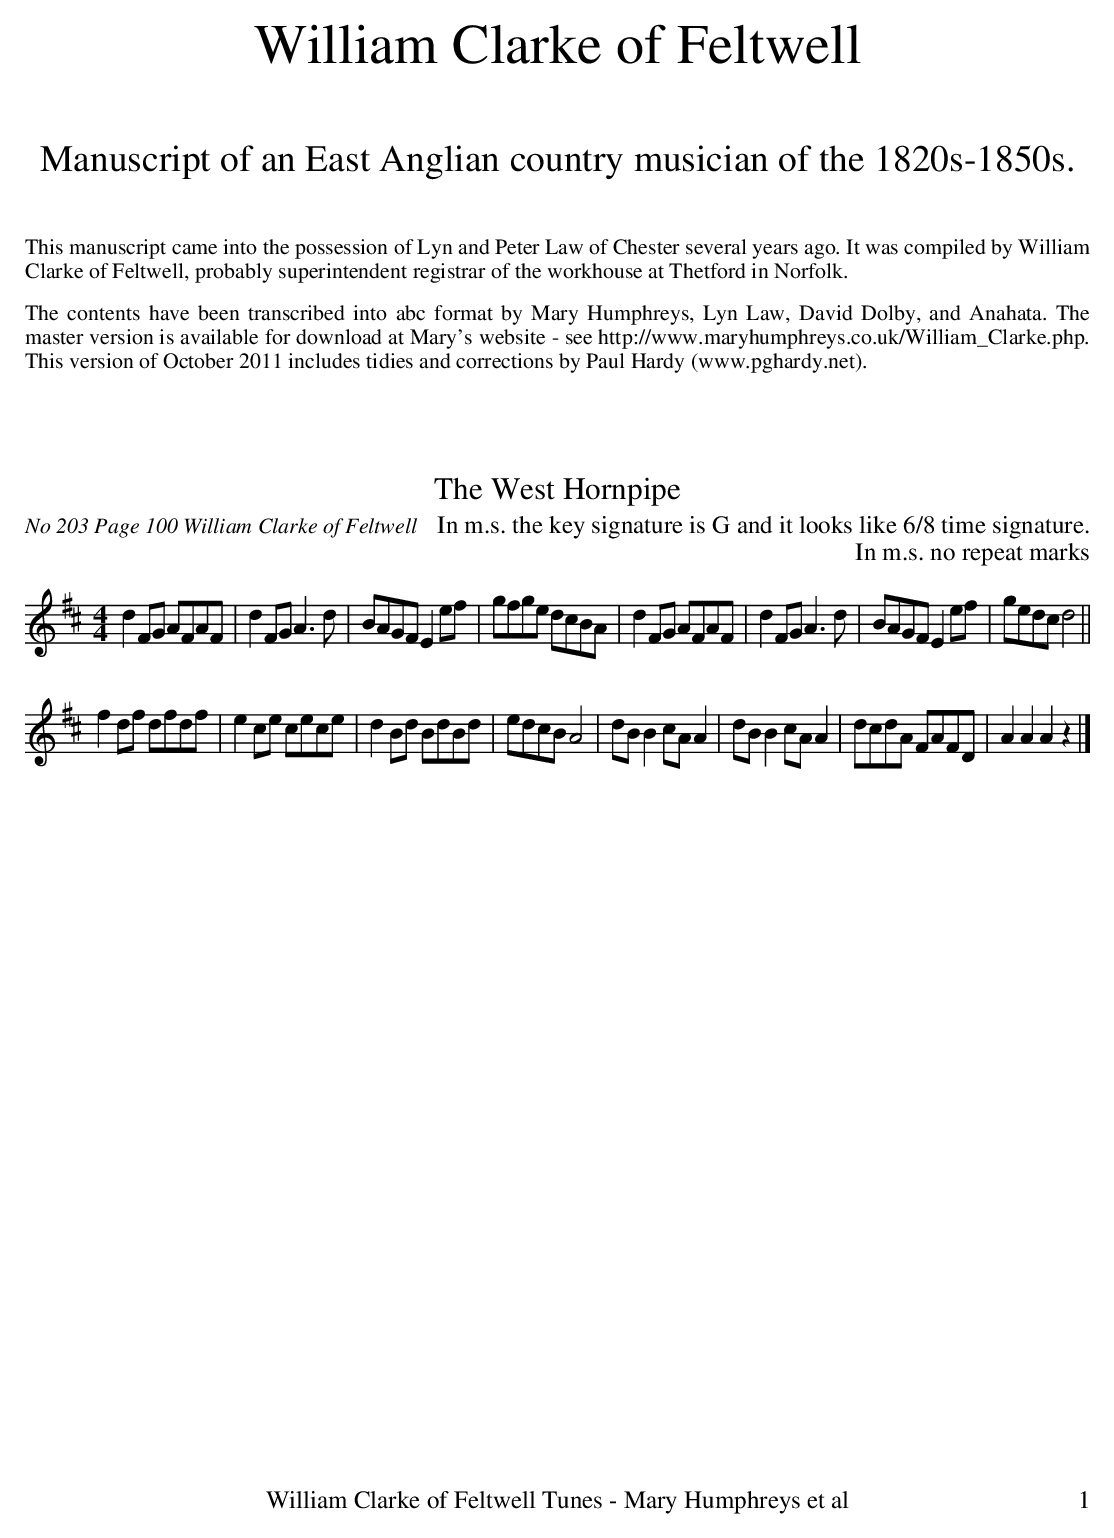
X:1
T:The West Hornpipe
O:No 203 Page 100 William Clarke of Feltwell
M:4/4
L:1/8
K:D
d2FG AFAF|d2FGA3d|BAGFE2ef|gfge dcBA|d2FG AFAF|d2FGA3d|BAGFE2ef|gedcd4||
f2df dfdf|e2ce cece|d2Bd BdBd|edcBA4|dBB2cAA2|dBB2cAA2|dcdA FAFD|A2A2A2z2|]
